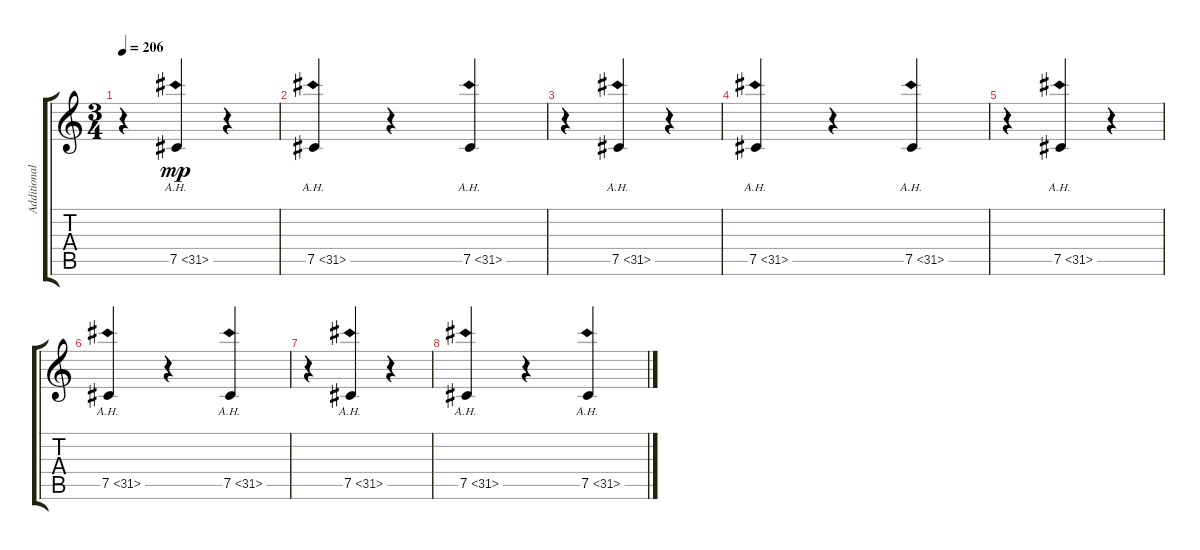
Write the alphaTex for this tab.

\track ("Additional guitar" "Additional") {instrument overdrivenguitar}
\staff {score tabs}
\tuning (Db4 Ab3 E3 B2 Gb2 Db2) {hide}
\ts (3 4)
\tempo 206
\clef g2
\ks c
r.4{dy mp} 7.5{ah 24}.4 r.4 |
7.5{ah 24}.4 r.4 7.5{ah 24}.4 |
r.4 7.5{ah 24}.4 r.4 |
7.5{ah 24}.4 r.4 7.5{ah 24}.4 |
r.4 7.5{ah 24}.4 r.4 |
7.5{ah 24}.4 r.4 7.5{ah 24}.4 |
r.4 7.5{ah 24}.4 r.4 |
7.5{ah 24}.4 r.4 7.5{ah 24}.4
